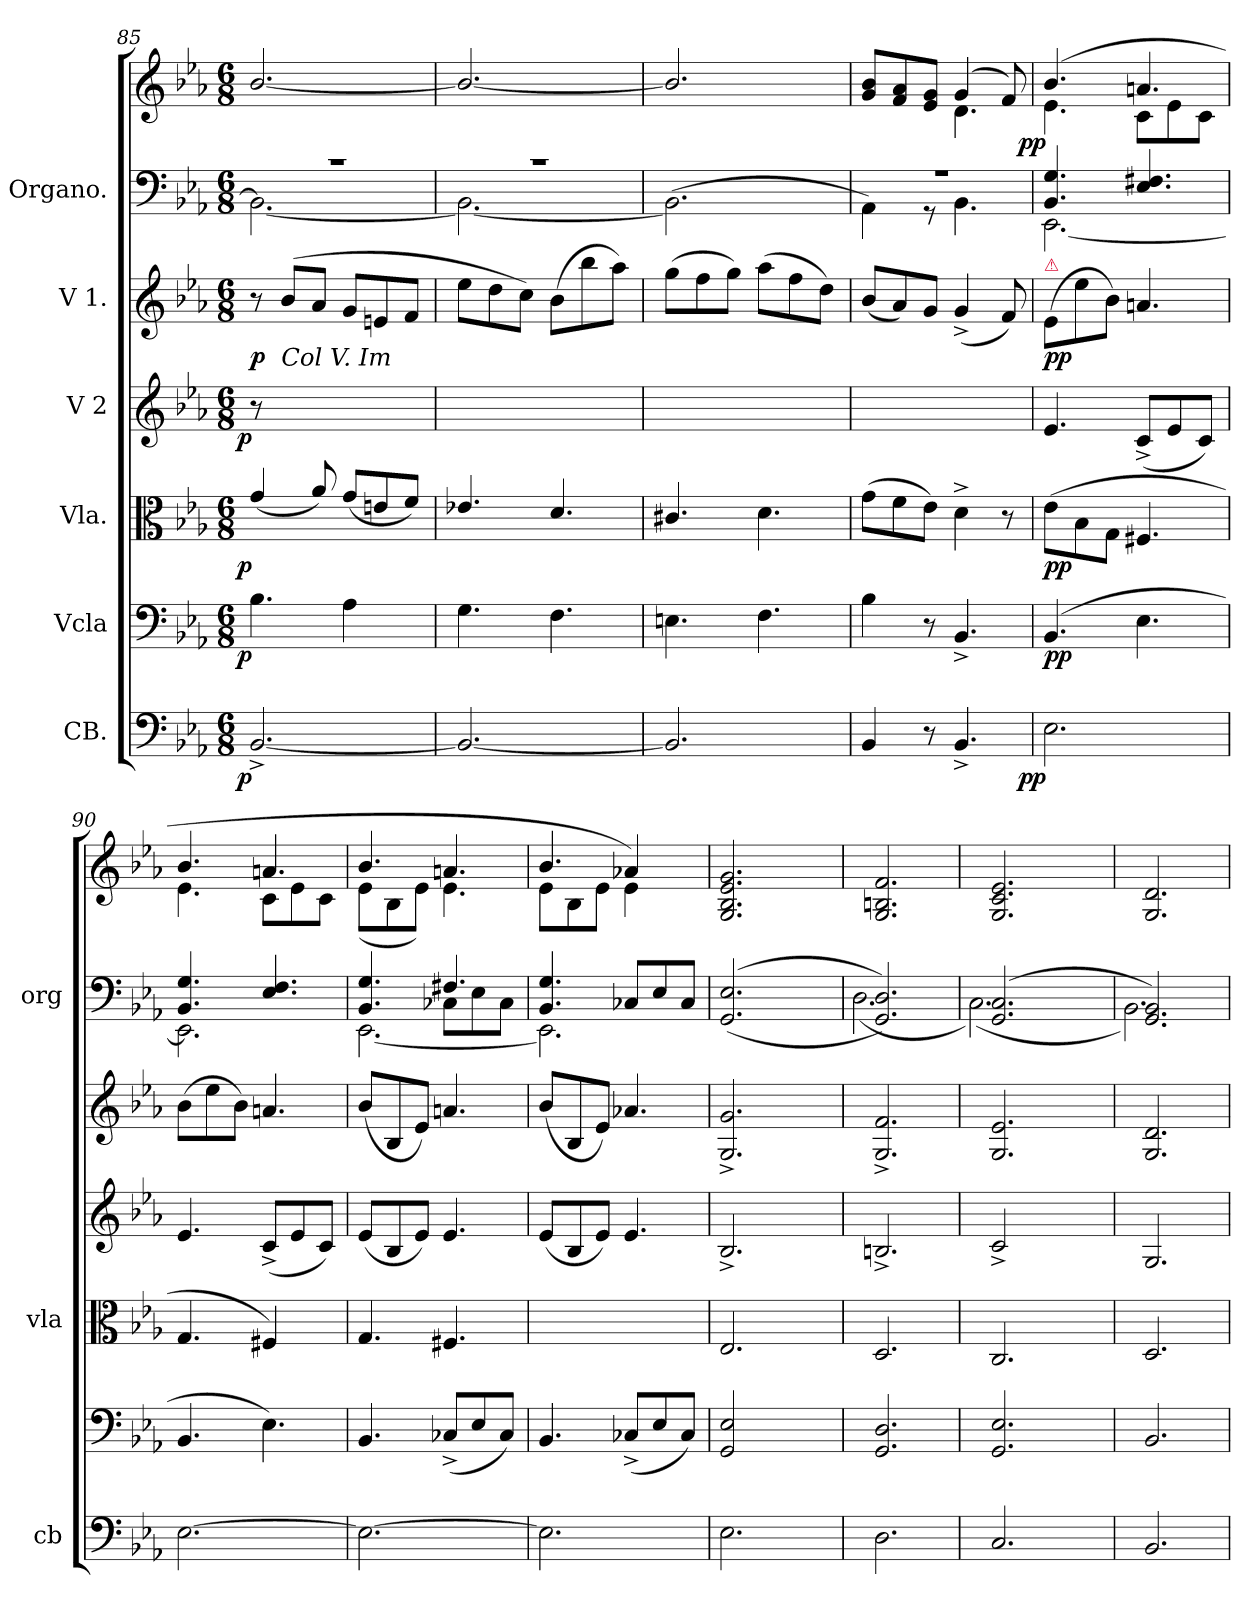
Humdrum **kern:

**kern	**dynam	**kern	**dynam	**kern	**dynam	**kern	**dynam	**kern	**dynam	**kern	**kern	**dynam
*part6	*part6	*part5	*part5	*part4	*part4	*part3	*part3	*part2	*part2	*part1	*part1	*part1
*staff7	*staff7	*staff6	*staff6	*staff5	*staff5	*staff4	*staff4	*staff3	*staff3	*staff2	*staff1	*staff1/2
*I"CB.	*	*I"Vcla	*	*I"Vla.	*	*I"V 2	*	*I"V 1.	*	*I"Organo.	*	*
*I'cb	*	*	*	*I'vla	*	*	*	*	*	*I'org	*	*
*clefF4	*	*clefF4	*	*clefC3	*	*clefG2	*	*clefG2	*	*clefF4	*clefG2	*
*k[b-e-a-]	*	*k[b-e-a-]	*	*k[b-e-a-]	*	*k[b-e-a-]	*	*k[b-e-a-]	*	*k[b-e-a-]	*k[b-e-a-]	*
*E-:	*	*E-:	*	*E-:	*	*E-:	*	*E-:	*	*E-:	*E-:	*
*M6/8	*	*M6/8	*	*M6/8	*	*M6/8	*	*M6/8	*	*M6/8	*M6/8	*
=85	=85	=85	=85	=85	=85	=85	=85	=85	=85	=85	=85	=85
*	*	*	*	*	*	*	*	*	*	*^	*	*
!	!LO:DY:b:rj	!	!LO:DY:b:rj	!	!LO:DY:b:rj	!	!LO:DY:b:rj	!	!LO:DY:b	!	!	!	!
[<2.BB-^/	p	4.B-\	p	(>4g/	p	8r	p	8r	p	2.rc	2.BB-\_	[>2.b-/	.
!	!	!	!	!	!	!LO:TX:a:i:t=Col V. Im	!	!	!	!	!	!	!
.	.	.	.	.	.	8b-/Lyy	.	(>8b-/L	.	.	.	.	.
.	.	.	.	8a-/)	.	8a-/Jyy	.	8a-/J	.	.	.	.	.
.	.	4A-\	.	(<8g/L	.	8g/Lyy	.	8g/L	.	.	.	.	.
.	.	.	.	8en/	.	8en/yy	.	8en/	.	.	.	.	.
.	.	8ryy	.	8f/J)	.	8f/Jyy	.	8f/J	.	.	.	.	.
=86	=86	=86	=86	=86	=86	=86	=86	=86	=86	=86	=86	=86	=86
2.BB-/_	.	4.G\	.	4.e-Xi/	.	8ee-\Lyy	.	8ee-\L	.	2.rc	2.BB-\_	2.b-/_	.
.	.	.	.	.	.	8dd\yy	.	8dd\	.	.	.	.	.
.	.	.	.	.	.	8cc\Jyy	.	8cc\J)	.	.	.	.	.
.	.	4.F\	.	4.d/	.	8b-\Lyy	.	(>8b-\L	.	.	.	.	.
.	.	.	.	.	.	8bb-\yy	.	8bb-\	.	.	.	.	.
.	.	.	.	.	.	8aa-\Jyy	.	8aa-\J)	.	.	.	.	.
*	*	*	*	*	*	*	*	*	*	*v	*v	*	*
=87	=87	=87	=87	=87	=87	=87	=87	=87	=87	=87	=87	=87
2.BB-/]	.	4.En\	.	4.c#X/	.	8gg\Lyy	.	(>8gg\L	.	(>2.BB-\]	2.b-/]	.
.	.	.	.	.	.	8ff\yy	.	8ff\	.	.	.	.
.	.	.	.	.	.	8gg\Jyy	.	8gg\J)	.	.	.	.
.	.	4.F\	.	4.d\	.	8aa-\Lyy	.	(>8aa-\L	.	.	.	.
.	.	.	.	.	.	8ff\yy	.	8ff\	.	.	.	.
.	.	.	.	.	.	8dd\Jyy	.	8dd\J)	.	.	.	.
=88	=88	=88	=88	=88	=88	=88	=88	=88	=88	=88	=88	=88
*	*	*	*	*	*	*	*	*	*	*^	*^	*
4BB-/	.	4B-\	.	(>8g\L	.	8b-/Lyy	.	(<8b-/L	.	2.rA	4AA-\)	8g/ 8b-/L	4.rcyy	.
.	.	.	.	8f\	.	8a-/yy	.	8a-/)	.	.	.	8f/ 8a-/	.	.
8r	.	8r	.	8e-\J)	.	8g/Jyy	.	8g/J	.	.	8r	8e-/ 8g/J	.	.
4.BB-^</	.	4.BB-^</	.	4d^>\	.	4g^</yy	.	(<4g^/	.	.	4.BB-\	(>4g/	4.d\	.
.	.	.	.	8r	.	8f/yy	.	8f/)	.	.	.	8f/)	.	.
=89	=89	=89	=89	=89	=89	=89	=89	=89	=89	=89	=89	=89	=89	=89
!	!	!	!	!	!	!	!	!LO:TX:a:color=crimson:t=⚠	!	!	!	!	!	!
!	!LO:DY:b:rj	!	!LO:DY:b	!	!LO:DY:b	!	!	!	!LO:DY:b	!	!	!	!	!LO:DY:rj
2.E-\	pp	(>4.BB-/	pp	(>8e-\L	pp	4.e-/	.	(>8e-/L	pp	4.BB-/ 4.G/	[2.EE-\	(>4.b-/	4.e-\	pp
.	.	.	.	8B-\	.	.	.	8ee-\	.	.	.	.	.	.
.	.	.	.	8G\J	.	.	.	8b-\J)	.	.	.	.	.	.
.	.	4.E-\	.	4.F#X/	.	(<8c^>/L	.	4.an/	.	4.E-/ 4.F#X/	.	4.an/	8c\L	.
.	.	.	.	.	.	8e-/	.	.	.	.	.	.	8e-\	.
.	.	.	.	.	.	8c/J)	.	.	.	.	.	.	8c\J	.
=90	=90	=90	=90	=90	=90	=90	=90	=90	=90	=90	=90	=90	=90	=90
[>2.E-\	.	4.BB-/	.	4.G/	.	4.e-/	.	(>8b-\L	.	4.BB-/ 4.G/	2.EE-\]	4.b-/	4.e-\	.
.	.	.	.	.	.	.	.	8ee-\	.	.	.	.	.	.
.	.	.	.	.	.	.	.	8b-\J)	.	.	.	.	.	.
.	.	4.E-\)	.	4F#X/)	.	(<8c^>/L	.	4.an/	.	4.E-/ 4.F/	.	4.an/	8c\L	.
.	.	.	.	.	.	8e-/	.	.	.	.	.	.	8e-\	.
.	.	.	.	8ryy	.	8c/J)	.	.	.	.	.	.	8c\J	.
=91	=91	=91	=91	=91	=91	=91	=91	=91	=91	=91	=91	=91	=91	=91
*	*	*	*	*	*	*	*	*	*	*	*^	*	*	*
2.E-\_	.	4.BB-/	.	4.G/	.	(<8e-/L	.	(<8b-/L	.	4.BB-/ 4.G/	[2.EE-\	4.ryy	4.b-/	(>8e-\L	.
.	.	.	.	.	.	8B-/	.	8B-/	.	.	.	.	.	8B-\	.
.	.	.	.	.	.	8e-/J)	.	8e-/J)	.	.	.	.	.	8e-\J)	.
.	.	(<8C-X^</L	.	4.F#X/	.	4.e-/	.	4.an/	.	4.F#X/	.	8C-X\L	4.an/	4.e-\	.
.	.	8E-/	.	.	.	.	.	.	.	.	.	8E-\	.	.	.
.	.	8C-/J)	.	.	.	.	.	.	.	.	.	8C-\J	.	.	.
*	*	*	*	*	*	*	*	*	*	*	*v	*v	*	*	*
=92	=92	=92	=92	=92	=92	=92	=92	=92	=92	=92	=92	=92	=92	=92
2.E-\]	.	4.BB-/	.	4.ryy	.	(<8e-/L	.	(<8b-/L	.	4.BB-/ 4.G/	2.EE-\]	4.b-/	8e-\L	.
.	.	.	.	.	.	8B-/	.	8B-/	.	.	.	.	8B-\	.
.	.	.	.	.	.	8e-/J)	.	8e-/J)	.	.	.	.	8e-\J	.
.	.	(<8C-X^</L	.	4.ryy	.	4.e-/	.	4.a-X/	.	8C-X/L	.	4a-X/)	4e-\	.
.	.	8E-/	.	.	.	.	.	.	.	8E-/	.	.	.	.
.	.	8C-/J)	.	.	.	.	.	.	.	8C-/J	.	8raayy	8rcyy	.
*	*	*	*	*	*	*	*	*	*	*v	*v	*	*	*
*	*	*	*	*	*	*	*	*	*	*	*v	*v	*
=93	=93	=93	=93	=93	=93	=93	=93	=93	=93	=93	=93	=93
2.E-\	.	2GG/ 2E-/	.	2.E-/	.	2.B-^</	.	2.G^</ 2.g^</	.	(<(>2.GG/ 2.E-/	2.G/ 2.B-/ 2.e-/ 2.g/	.
.	.	8ryy	.	.	.	.	.	.	.	.	.	.
.	.	8ryy	.	.	.	.	.	.	.	.	.	.
=94	=94	=94	=94	=94	=94	=94	=94	=94	=94	=94	=94	=94
*	*	*	*	*	*	*	*	*	*	*^	*	*
2.D\	.	2.GG/ 2.D/	.	2.D/	.	2.Bn^</	.	2.G^</ 2.f^</	.	(>2.GG/ 2.D/))	(<2.D\)	2.G/ 2.Bn/ 2.f/	.
=95	=95	=95	=95	=95	=95	=95	=95	=95	=95	=95	=95	=95	=95
2.C/	.	2.GG/ 2.E-/	.	2.C/	.	2c^</	.	2.G/ 2.e-/	.	(>2.GG/ 2.C/	(2.C\)	2.G/ 2.c/ 2.e-/	.
.	.	.	.	.	.	8ryy	.	.	.	.	.	.	.
.	.	.	.	.	.	8ryy	.	.	.	.	.	.	.
=96	=96	=96	=96	=96	=96	=96	=96	=96	=96	=96	=96	=96	=96
2.BB-/	.	2.BB-/	.	2.D/	.	2.G/	.	2.G/ 2.d/	.	2.GG/ 2.BB-/)	2.BB-\)	2.G/ 2.d/	.
*	*	*	*	*	*	*	*	*	*	*v	*v	*	*
=	=	=	=	=	=	=	=	=	=	=	=	=
*-	*-	*-	*-	*-	*-	*-	*-	*-	*-	*-	*-	*-
